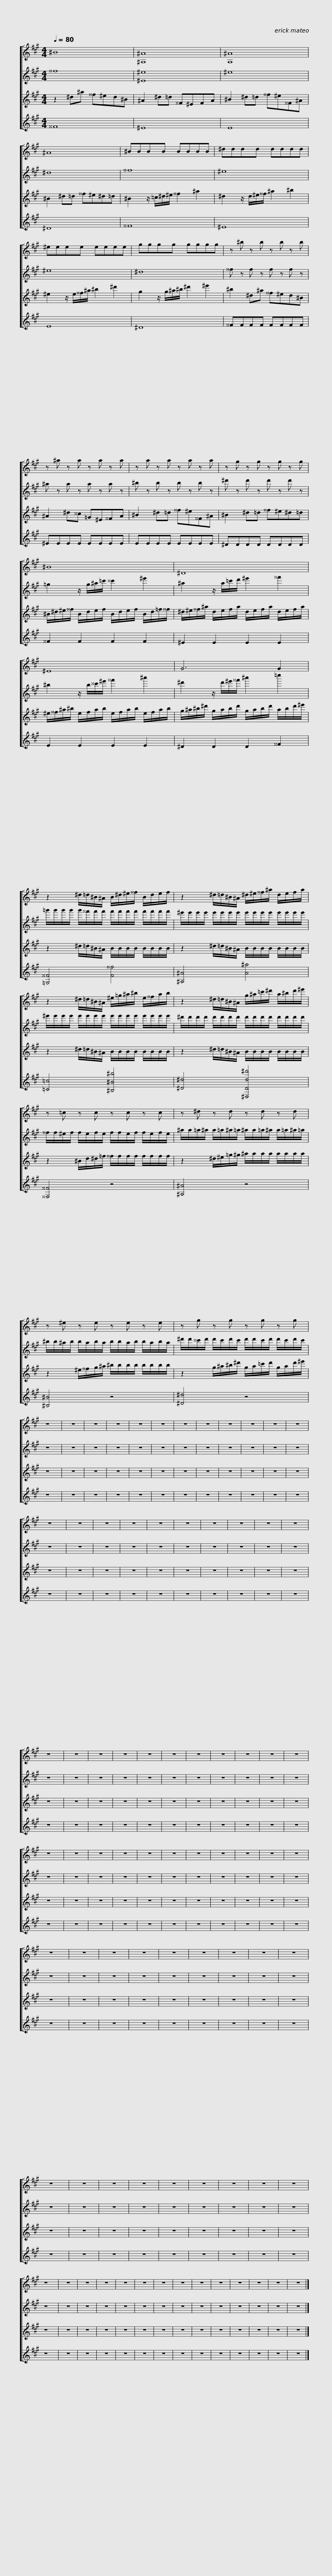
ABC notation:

X:1
%%score [ 1 2 3 4 ]
L:1/8
Q:1/4=80
M:4/4
I:linebreak $
K:none
V:1 treble transpose=-2
V:2 treble transpose=-9
V:3 treble transpose=-14
V:4 treble transpose=-21
V:1
[K:A] ^B8 | [^A,^A]8 | [A,^A]8 |$ ^A8 | ^BBBB BBBB | %5
 ^dddd dddd |$ ^eeee eeee | gggg gggg | z ^b z b z b z b |$ z ^a z a z a z a | %10
 z a z a z a z a | z g z g z g z g |$ ^B8 | ^D8 |$ ^E8 |$ %15
 G6 G2 |$ z2 ^d/=d/^B/^A/ B/^d/^e/^^f/ B/d/e/f/ |$ z2 ^d/=d/^B/^A/ ^d/^e/^^f/^a/ d/e/f/a/ |$ z2 ^d/=d/^B/^A/ ^e/=g/^a/^b/ e/^^f/a/b/ |$ z2 ^d/=d/^B/^A/ g/^a/=c'/^d'/ a/^b/d'/^e'/ | %20
 z =c z c z c z c |$ z ^d z d z d z d |$ z ^e z e z e z e |$ z g z g z g z g | z8 | %25
 z8 | z8 | z8 | z8 | z8 | %30
 z8 |$ z8 | z8 | z8 | z8 | %35
 z8 | z8 | z8 | z8 | z8 | %40
 z8 | z8 | z8 | z8 | z8 | %45
 z8 | z8 | z8 | z8 |$ z8 | %50
 z8 | z8 | z8 | z8 | z8 | %55
 z8 | z8 | z8 | z8 | z8 | %60
 z8 | z8 | z8 | z8 | z8 | %65
 z8 | z8 |$ z8 | z8 | z8 | %70
 z8 | z8 | z8 | z8 | z8 | %75
 z8 | z8 | z8 | z8 | z8 | %80
 z8 | z8 | z8 | z8 | z8 |$ %85
 z8 | z8 | z8 | z8 | z8 | %90
 z8 | z8 | z8 | z8 | z8 | %95
 z8 | z8 | z8 | z8 | z8 |] %100
V:2
[K:A] ^^f8 | [^E^e]8 | ^e8 |$ ^d8 | ^^f8 | %5
 ^e8 |$ ^e8 | ^d8 | ^^f z f z f z f z |$ ^a z a z a z a z | %10
 ^b z b z b z b z | ^d' z d' z d' z d' z |$ =g2 z/ g/^a/=c'/ ^^c'2 ^e'2 | ^a2 z/ a/=c'/d'/ ^e'2 ^^f'2 |$ ^b2 z/ b/^^c'/^e'/ ^^f'2 ^a'2 |$ %15
 ^d'2 z/ d'/^e'/^^f'/ ^a'2 =c''2 |$ =g'/g'/g'/g'/ g'/^^f'/f'/f'/ f'/f'/f'/f'/ f'/f'/f'/f'/ |$ ^e'/e'/e'/e'/ e'/e'/e'/e'/ e'/e'/e'/e'/ e'/e'/e'/e'/ |$ ^e'/e'/e'/e'/ e'/e'/e'/e'/ e'/e'/e'/e'/ e'/e'/e'/e'/ |$ ^d'/d'/d'/d'/ d'/d'/d'/d'/ d'/d'/d'/d'/ d'/d'/d'/d'/ | %20
 ^^f/f/^e/f/ f/e/f/e/ f/f/e/f/ f/e/f/e/ |$ ^a/a/=a/^a/ a/=a/^a/=a/ ^a/a/=a/^a/ a/=a/^a/=a/ |$ ^b/b/^a/b/ b/a/b/a/ b/b/a/b/ b/a/b/a/ |$ ^d'/d'/^^c'/d'/ d'/c'/d'/c'/ d'/d'/c'/d'/ d'/c'/d'/c'/ | z8 | %25
 z8 | z8 | z8 | z8 | z8 | %30
 z8 |$ z8 | z8 | z8 | z8 | %35
 z8 | z8 | z8 | z8 | z8 | %40
 z8 | z8 | z8 | z8 | z8 | %45
 z8 | z8 | z8 | z8 |$ z8 | %50
 z8 | z8 | z8 | z8 | z8 | %55
 z8 | z8 | z8 | z8 | z8 | %60
 z8 | z8 | z8 | z8 | z8 | %65
 z8 | z8 |$ z8 | z8 | z8 | %70
 z8 | z8 | z8 | z8 | z8 | %75
 z8 | z8 | z8 | z8 | z8 | %80
 z8 | z8 | z8 | z8 | z8 |$ %85
 z8 | z8 | z8 | z8 | z8 | %90
 z8 | z8 | z8 | z8 | z8 | %95
 z8 | z8 | z8 | z8 | z8 |] %100
V:3
[K:A] z2 ^d^a ^^f^ed^B | ^A2 ^d=d ^^F^EFA | ^B2 ^d=d ^^f^e^^F^A |$ ^B2 ^d=d ^^f^e^d=d | ^B2 z/ =c/^d/^e/ ^^f2 ^a2 | %5
 ^d2 z/ d/^e/^^f/ ^a2 ^b2 |$ ^e2 z/ e/^^f/^a/ ^b2 ^d'2 | g2 z/ g/^a/^b/ ^d'2 ^e'2 | ^b2 ^d^a ^^f^ed^B |$ ^A2 ^d^^c =G^E^^FA | %10
 ^B2 ^d=d ^^f^e^^F^A | ^B2 ^d=d ^^f^e^d=d |$ ^B/^d/^e/^^f/ B/d/e/f/ B/d/e/f/ B/d/=f/^^f/ | ^d/^e/^^f/^a/ d/e/f/a/ d/e/f/a/ d/e/f/a/ |$ ^e/^^f/^a/^b/ e/f/a/b/ e/f/a/b/ e/f/a/b/ |$ %15
 g/^a/^b/^d'/ g/a/b/d'/ g/a/b/d'/ a/b/d'/^e'/ |$ z2 ^d/=d/^B/^A/ B/B/B/B/ B/B/B/B/ |$ z2 ^d/=d/^B/^A/ B/B/B/B/ B/B/B/B/ |$ z2 ^d/=d/^B/^A/ B/B/B/B/ B/B/B/B/ |$ z2 ^d/=d/^B/^A/ B/B/B/B/ B/B/B/B/ | %20
 z2 ^B/d/^d/=f/ ^^f/f/f/f/ f/f/f/f/ |$ z2 ^d/^e/=g/^g/ ^a/a/a/a/ a/a/a/a/ |$ z2 ^e/^^f/g/^a/ ^b/b/b/b/ b/b/b/b/ |$ z2 g/^a/^b/^d'/ g/a/=c'/d'/ g/a/d'/^e'/ | z8 | %25
 z8 | z8 | z8 | z8 | z8 | %30
 z8 |$ z8 | z8 | z8 | z8 | %35
 z8 | z8 | z8 | z8 | z8 | %40
 z8 | z8 | z8 | z8 | z8 | %45
 z8 | z8 | z8 | z8 |$ z8 | %50
 z8 | z8 | z8 | z8 | z8 | %55
 z8 | z8 | z8 | z8 | z8 | %60
 z8 | z8 | z8 | z8 | z8 | %65
 z8 | z8 |$ z8 | z8 | z8 | %70
 z8 | z8 | z8 | z8 | z8 | %75
 z8 | z8 | z8 | z8 | z8 | %80
 z8 | z8 | z8 | z8 | z8 |$ %85
 z8 | z8 | z8 | z8 | z8 | %90
 z8 | z8 | z8 | z8 | z8 | %95
 z8 | z8 | z8 | z8 | z8 |] %100
V:4
[K:A] ^^F8 | ^E8 | E8 |$ ^D8 | ^^F8 | %5
 ^E8 |$ E8 | ^D8 | ^^FFFF FFFF |$ ^EEEE EEEE | %10
 EEEE EEEE | ^DDDD DDDD |$ ^^F2 F2 F2 F2 | ^E2 E2 E2 E2 |$ E2 E2 E2 E2 |$ %15
 ^D2 D2 D2 ^^F2 |$ [=G,^^F]4 [F^^f]4 |$ [^A,^A]4 [A^a]4 |$ [=C=c]4 [^B,^B^b]4 |$ [^D^d]4 [^D,Dd^d']4 | %20
 [^^F,^^F]4 z4 |$ [^A,^A]4 z4 |$ [^B,^B]4 z4 |$ [^D^d]4 z4 | z8 | %25
 z8 | z8 | z8 | z8 | z8 | %30
 z8 |$ z8 | z8 | z8 | z8 | %35
 z8 | z8 | z8 | z8 | z8 | %40
 z8 | z8 | z8 | z8 | z8 | %45
 z8 | z8 | z8 | z8 |$ z8 | %50
 z8 | z8 | z8 | z8 | z8 | %55
 z8 | z8 | z8 | z8 | z8 | %60
 z8 | z8 | z8 | z8 | z8 | %65
 z8 | z8 |$ z8 | z8 | z8 | %70
 z8 | z8 | z8 | z8 | z8 | %75
 z8 | z8 | z8 | z8 | z8 | %80
 z8 | z8 | z8 | z8 | z8 |$ %85
 z8 | z8 | z8 | z8 | z8 | %90
 z8 | z8 | z8 | z8 | z8 | %95
 z8 | z8 | z8 | z8 | z8 |] %100
